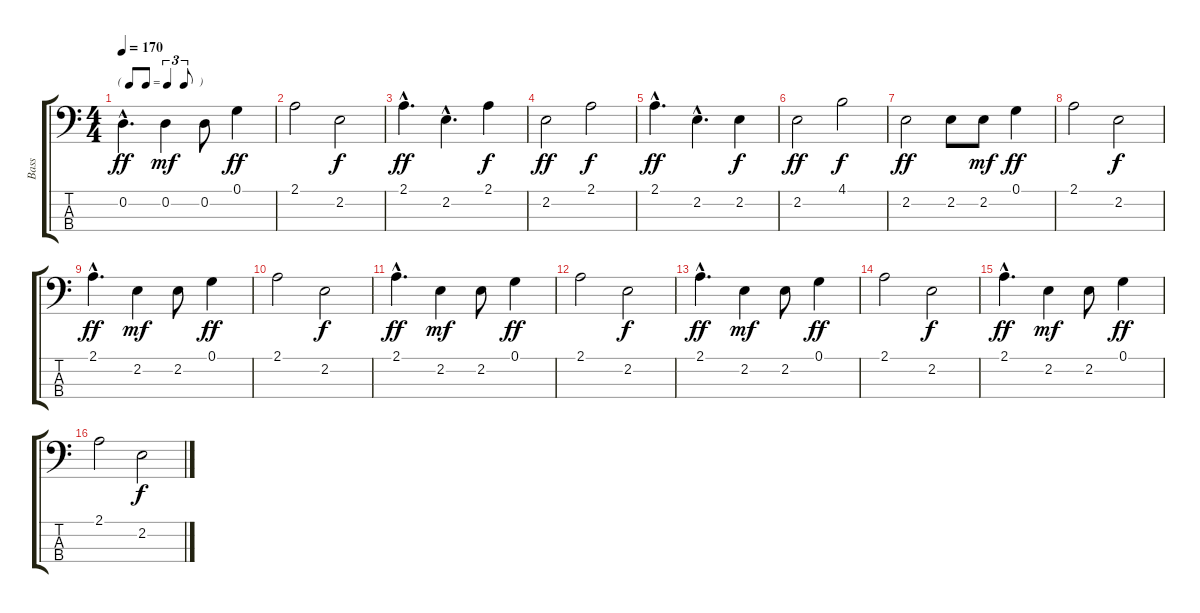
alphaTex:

\track ("Bass" "Bass") {instrument electricbassfinger}
\staff {score tabs}
\tuning (G2 D2 A1 E1) {hide}
\ts (4 4)
\tf triplet8th
\tempo 170
\clef f4
\ks c
0.2{hac}.4{d dy ff} 0.2.4{dy mf} 0.2.8 0.1.4{dy ff} |
2.1.2 2.2.2{dy f} |
2.1{hac}.4{d dy ff} 2.2{hac}.4{d} 2.1.4{dy f} |
2.2.2{dy ff} 2.1.2{dy f} |
2.1{hac}.4{d dy ff} 2.2{hac}.4{d} 2.2.4{dy f} |
2.2.2{dy ff} 4.1.2{dy f} |
2.2.2{dy ff} 2.2.8 2.2.8{dy mf} 0.1.4{dy ff} |
2.1.2 2.2.2{dy f} |
2.1{hac}.4{d dy ff} 2.2.4{dy mf} 2.2.8 0.1.4{dy ff} |
2.1.2 2.2.2{dy f} |
2.1{hac}.4{d dy ff} 2.2.4{dy mf} 2.2.8 0.1.4{dy ff} |
2.1.2 2.2.2{dy f} |
2.1{hac}.4{d dy ff} 2.2.4{dy mf} 2.2.8 0.1.4{dy ff} |
2.1.2 2.2.2{dy f} |
2.1{hac}.4{d dy ff} 2.2.4{dy mf} 2.2.8 0.1.4{dy ff} |
2.1.2 2.2.2{dy f}
